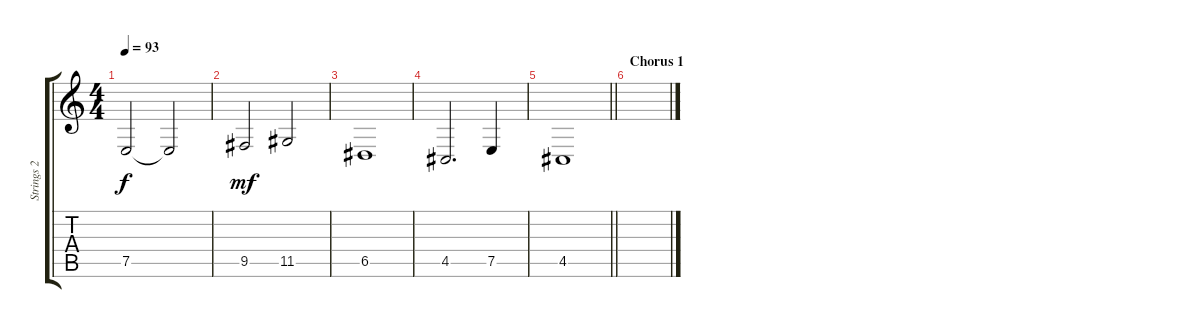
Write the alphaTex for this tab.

\track ("Strings 2" "Strings 2") {instrument stringensemble2}
\staff {score tabs}
\tuning (E4 B3 G3 D3 A2 E2) {hide}
\ts (4 4)
\tempo 93
\clef g2
\ks c
7.5.2{dy f} 7.5{t}.2 |
9.5.2{dy mf} 11.5.2 |
6.5.1 |
4.5.2{d} 7.5.4 |
\barLineRight lightlight
4.5.1 |
\section ("" "Chorus 1")
